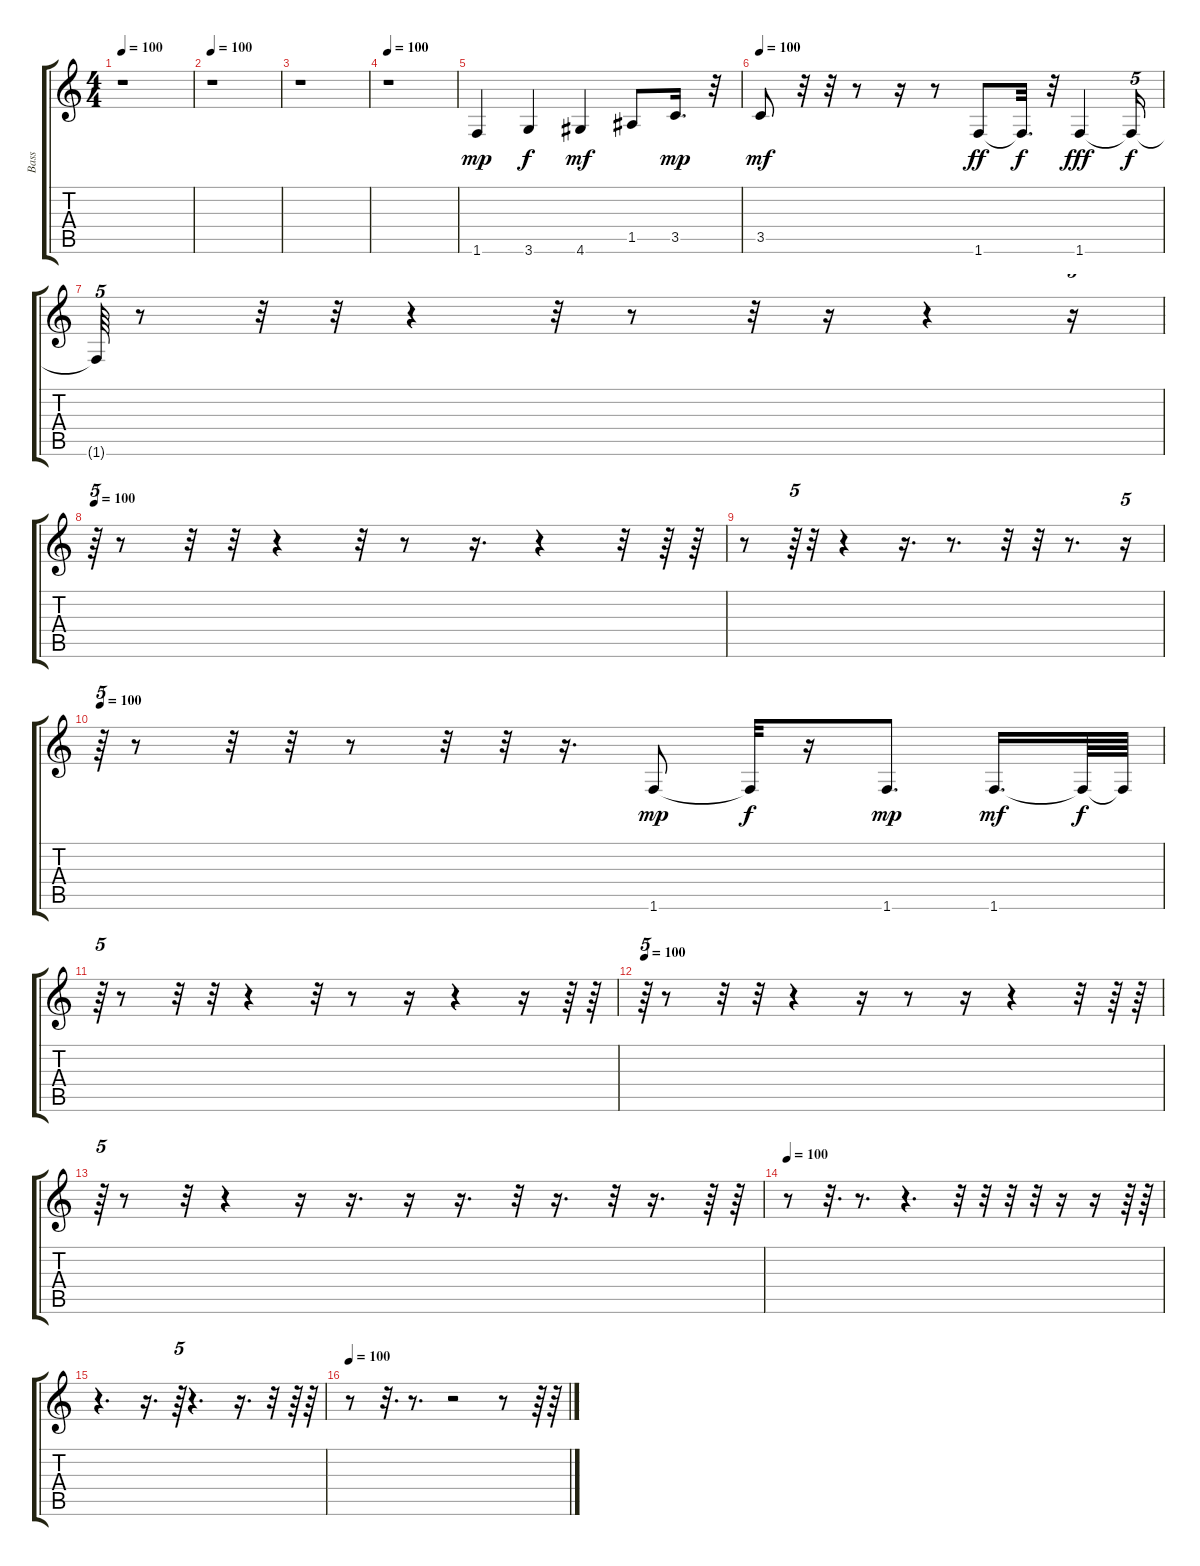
\track ("Bass" "Bass") {instrument fretlessbass}
\staff {score tabs}
\tuning (E4 B3 G3 D3 A2 E2) {hide}
\ts (4 4)
\tempo 100
\clef g2
\ks c
r.1{dy f} |
\tempo 100
r.1 |
r.1 |
\tempo 100
r.1 |
1.6.4{dy mp} 3.6.4{dy f} 4.6.4{dy mf} 1.5.8 3.5.16{d dy mp} r.32 |
\tempo 100
3.5.8{dy mf} r.32 r.32 r.8 r.16 r.8 1.6.8{dy ff} 1.6{t}.32{d dy f} r.32 1.6.4{dy fff} 1.6{t}.16{tu (5 4) dy f} |
1.6{t}.64{tu (5 4)} r.8 r.32 r.32 r.4 r.32 r.8 r.32 r.16 r.4 r.16{tu (5 4)} |
\tempo 100
r.64{tu (5 4)} r.8 r.32 r.32 r.4 r.32 r.8 r.16{d} r.4 r.32 r.64 r.64 |
r.8 r.64{tu (5 4)} r.32 r.4 r.16{d} r.8{d} r.32 r.32 r.8{d} r.16{tu (5 4)} |
\tempo 100
r.64{tu (5 4)} r.8 r.32 r.32 r.8 r.32 r.32 r.16{d} 1.6.8{dy mp} 1.6{t}.32{dy f} r.16 1.6.8{d dy mp} 1.6.16{d dy mf} 1.6{t}.64{dy f} 1.6{t}.64 |
r.64{tu (5 4)} r.8 r.32 r.32 r.4 r.32 r.8 r.16 r.4 r.16 r.64 r.64 |
\tempo 100
r.64{tu (5 4)} r.8 r.32 r.32 r.4 r.16 r.8 r.16 r.4 r.32 r.64 r.64 |
r.64{tu (5 4)} r.8 r.32 r.4 r.16 r.16{d} r.16 r.16{d} r.32 r.16{d} r.32 r.16{d} r.64 r.64 |
\tempo 100
r.8 r.32{d} r.8{d} r.4{d} r.32 r.32 r.32 r.32 r.16 r.16 r.64 r.64 |
r.4{d} r.16{d} r.64{tu (5 4)} r.4{d} r.16{d} r.32 r.64 r.64 |
\tempo 100
r.8 r.32{d} r.8{d} r.2 r.8 r.64 r.64
